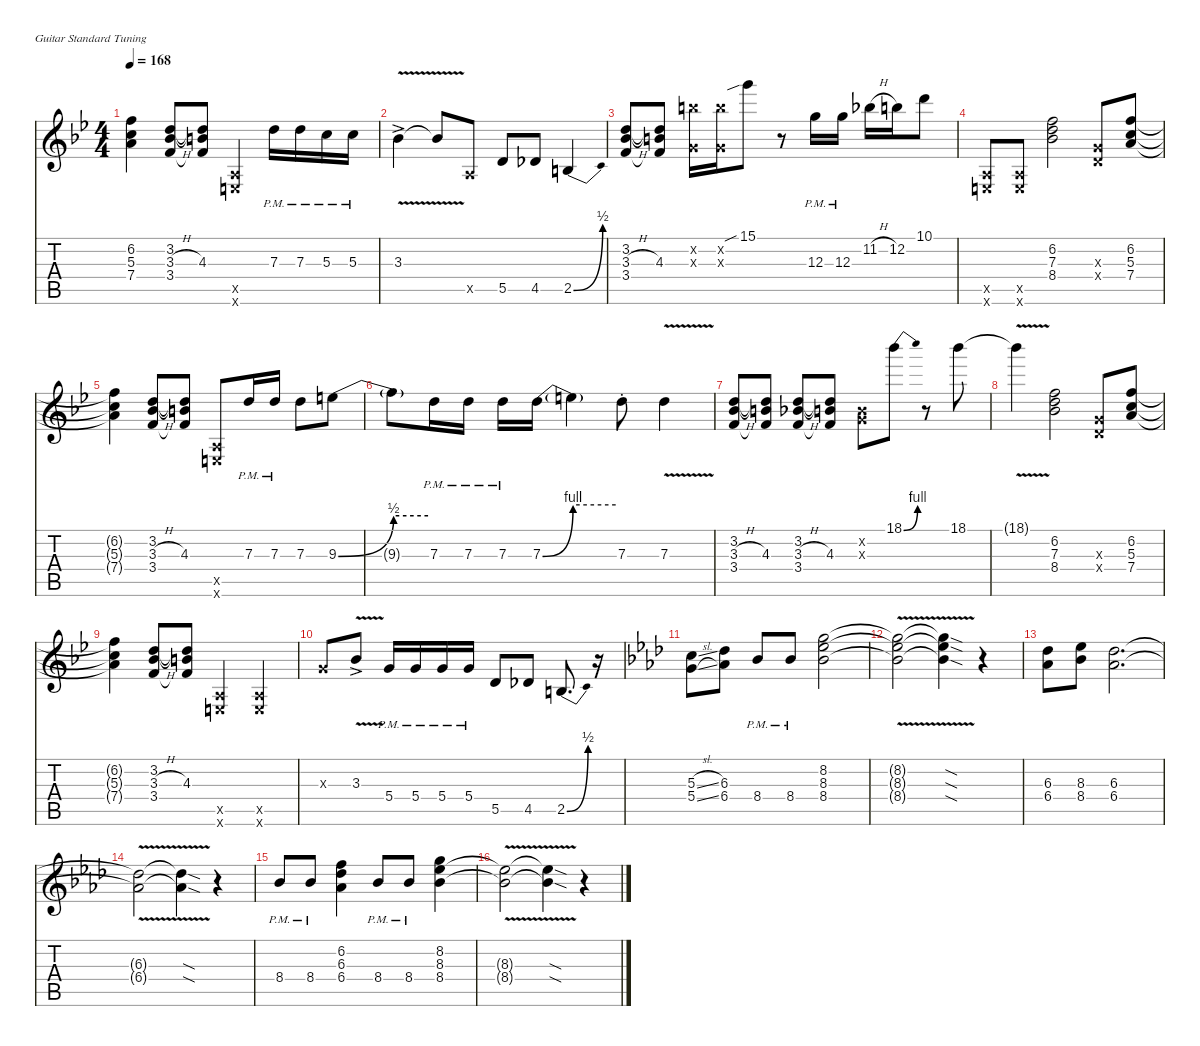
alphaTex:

\defaultSystemsLayout 4
\hideDynamics
\bracketExtendMode nobrackets
\singleTrackTrackNamePolicy hidden
\multiTrackTrackNamePolicy hidden
\firstSystemTrackNameMode fullname
\otherSystemsTrackNameOrientation horizontal
\track ("GUITAR" "dist.guit.") {mute instrument distortionguitar}
\staff {score tabs}
\tuning (E4 B3 G3 D3 A2 E2)
\ts (4 4)
\tempo 168
\clef g2
\ks bb
(6.2{t acc forcenatural} 5.3{t acc forcenatural} 7.4{t acc forcenatural}).4{dy f beam Down} (3.2{acc forcenatural} 3.3{h acc b} 3.4{acc forcenatural}).8{beam Up} (3.2{t acc forcenatural} 4.3{acc forcenatural} 3.4{t acc forcenatural}).8{beam Up} (0.5{x acc forcenatural} 0.6{x acc forcenatural}).4{beam Up} 7.3{pm acc forcenatural}.16{beam Down} 7.3{pm acc forcenatural}.16{beam Down} 5.3{pm acc forcenatural}.16{beam Down} 5.3{pm acc forcenatural}.16{beam Down} |
3.3{v ac acc b}.4{dy mf beam Down} 3.3{v t acc b}.8{dy f beam Up} 0.5{x acc forcenatural}.8{beam Up} 5.5{acc forcenatural}.8{beam Up} 4.5{acc b}.8{beam Up} 2.5{be (bend 0 0 15 2) acc forcenatural}.4{beam Up} |
(3.2{acc forcenatural} 3.3{h acc b} 3.4{acc forcenatural}).8{dy ff beam Up} (3.2{t acc forcenatural} 4.3{acc forcenatural} 3.4{t acc forcenatural}).8{dy f beam Up} (12.2{x acc forcenatural} 0.3{x acc forcenatural}).16{beam Down} (12.2{x acc forcenatural} 0.3{x acc forcenatural}).16{beam Down} 15.1{sib acc forcenatural}.8{beam Down} r.8{beam Down} 12.3{pm acc forcenatural}.16{beam Down} 12.3{pm acc forcenatural}.16{beam Down} 11.2{h acc b}.16{beam Down} 12.2{acc forcenatural}.16{beam Down} 10.1{acc forcenatural}.8{beam Down} |
(0.5{x acc forcenatural} 0.6{x acc forcenatural}).8{dy ff beam Up} (0.5{x acc forcenatural} 0.6{x acc forcenatural}).8{beam Up} (6.2{acc forcenatural} 7.3{acc forcenatural} 8.4{acc b}).2{beam Down} (0.3{x acc forcenatural} 0.4{x acc forcenatural}).8{beam Up} (6.2{acc forcenatural} 5.3{acc forcenatural} 7.4{acc forcenatural}).8{beam Up} |
(6.2{t acc forcenatural} 5.3{t acc forcenatural} 7.4{t acc forcenatural}).4{dy f beam Down} (3.2{acc forcenatural} 3.3{h acc b} 3.4{acc forcenatural}).8{dy ff beam Up} (3.2{t acc forcenatural} 4.3{acc forcenatural} 3.4{t acc forcenatural}).8{dy f beam Up} (0.5{x acc forcenatural} 0.6{x acc forcenatural}).8{dy ff beam Up} 7.3{pm acc forcenatural}.16{dy f beam Up} 7.3{pm acc forcenatural}.16{beam Up} 7.3{acc forcenatural}.8{beam Down} 9.3{be (bend 0 0 60 2) acc forcenatural}.8{beam Down} |
9.3{be (hold 0 2 60 2) t}.8{beam Down} 7.3{pm acc forcenatural}.16{beam Down} 7.3{pm acc forcenatural}.16{beam Down} 7.3{pm acc forcenatural}.16{beam Down} 7.3{be (bend 0 0 60 4) acc forcenatural}.16{beam Down} 7.3{be (hold 0 4 60 4) t}.4{beam Down} 7.3{st acc forcenatural}.8{beam Down} 7.3{v acc forcenatural}.4{beam Down} |
(3.2{acc forcenatural} 3.3{h acc b} 3.4{acc forcenatural}).8{dy ff beam Up} (3.2{t acc forcenatural} 4.3{acc forcenatural} 3.4{t acc forcenatural}).8{dy f beam Up} (3.2{acc forcenatural} 3.3{h acc b} 3.4{acc forcenatural}).8{dy ff beam Up} (3.2{t acc forcenatural} 4.3{acc forcenatural} 3.4{t acc forcenatural}).8{dy f beam Up} (0.2{x acc forcenatural} 0.3{x acc forcenatural}).8{beam Down} 18.1{be (bend 0 0 15 4) acc b}.8{beam Down} r.8{beam Down} 18.1{acc b}.8{beam Down} |
18.1{v t acc b}.4{beam Down} (6.2{acc forcenatural} 7.3{acc forcenatural} 8.4{acc b}).2{dy ff beam Down} (0.3{x acc forcenatural} 0.4{x acc forcenatural}).8{beam Up} (6.2{acc forcenatural} 5.3{acc forcenatural} 7.4{acc forcenatural}).8{beam Up} |
(6.2{t acc forcenatural} 5.3{t acc forcenatural} 7.4{t acc forcenatural}).4{dy f beam Down} (3.2{acc forcenatural} 3.3{h acc b} 3.4{acc forcenatural}).8{dy ff beam Up} (3.2{t acc forcenatural} 4.3{acc forcenatural} 3.4{t acc forcenatural}).8{dy f beam Up} (0.5{x acc forcenatural} 0.6{x acc forcenatural}).4{dy ff beam Up} (0.5{x acc forcenatural} 0.6{x acc forcenatural}).4{dy f beam Up} |
0.3{x acc forcenatural}.8{beam Up} 3.3{v ac acc b}.8{beam Up} 5.4{pm acc forcenatural}.16{beam Up} 5.4{pm acc forcenatural}.16{beam Up} 5.4{pm acc forcenatural}.16{beam Up} 5.4{pm acc forcenatural}.16{beam Up} 5.5{acc forcenatural}.8{beam Up} 4.5{acc b}.8{beam Up} 2.5{be (bend 0 0 15 2) acc forcenatural}.8{d beam Up} r.16{beam Up} |
\ks ab
(5.3{sl acc forcenatural} 5.4{sl acc forcenatural}).8{beam Down} (6.3{acc b} 6.4{acc b}).8{beam Down} 8.4{pm acc b}.8{beam Up} 8.4{pm acc b}.8{beam Up} (8.2{acc forcenatural} 8.3{acc b} 8.4{acc b}).2{beam Down} |
(8.2{t acc forcenatural} 8.3{v t acc b} 8.4{v t acc b}).2{beam Down} (8.2{sod t acc forcenatural} 8.3{v sod t acc b} 8.4{v sod t acc b}).4{beam Down} r.4{beam Down} |
(6.3{acc b} 6.4{acc b}).8{beam Down} (8.3{acc b} 8.4{acc b}).8{beam Down} (6.3{acc b} 6.4{acc b}).2{d beam Down} |
(6.3{v t acc b} 6.4{v t acc b}).2{beam Down} (6.3{v sod t acc b} 6.4{v sod t acc b}).4{beam Down} r.4{beam Down} |
8.4{pm acc b}.8{beam Up} 8.4{pm acc b}.8{beam Up} (6.2{acc forcenatural} 6.3{acc b} 6.4{acc b}).4{beam Down} 8.4{pm acc b}.8{beam Up} 8.4{pm acc b}.8{beam Up} (8.2{acc forcenatural} 8.3{acc b} 8.4{acc b}).4{beam Down} |
(8.3{v t acc b} 8.4{v t acc b}).2{beam Down} (8.3{v sod t acc b} 8.4{v sod t acc b}).4{beam Down} r.4{beam Down}
